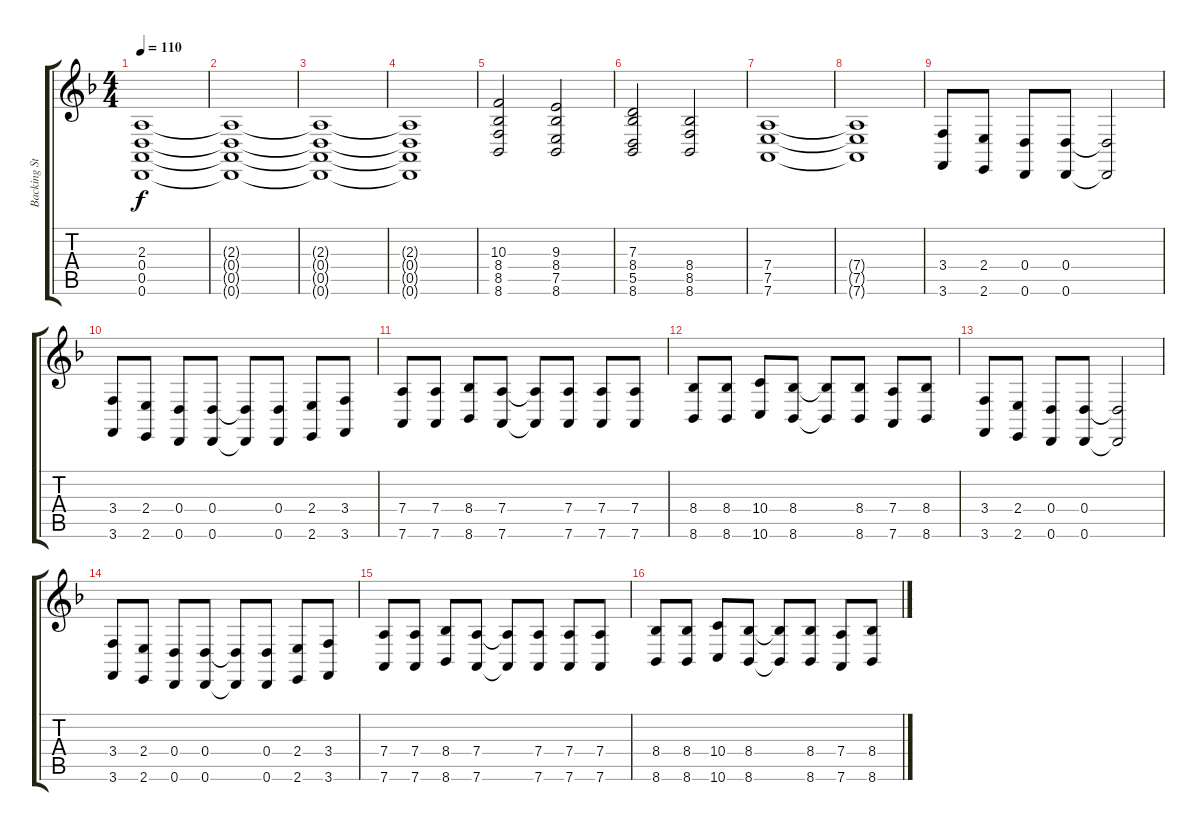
\track ("Backing Strings" "Backing St") {instrument stringensemble2}
\staff {score tabs}
\tuning (E4 B3 G3 D3 A2 D2) {hide}
\ts (4 4)
\tempo 110
\clef g2
\ks dminor
(2.3 0.4 0.5 0.6).1{dy f} |
(2.3{t} 0.4{t} 0.5{t} 0.6{t}).1 |
(2.3{t} 0.4{t} 0.5{t} 0.6{t}).1 |
(2.3{t} 0.4{t} 0.5{t} 0.6{t}).1 |
(10.3 8.4 8.5 8.6).2 (9.3 8.4 7.5 8.6).2 |
(7.3 8.4 5.5 8.6).2 (8.4 8.5 8.6).2 |
(7.4 7.5 7.6).1 |
(7.4{t} 7.5{t} 7.6{t}).1 |
(3.4 3.6).8 (2.4 2.6).8 (0.4 0.6).8 (0.4 0.6).8 (0.4{t} 0.6{t}).2 |
(3.4 3.6).8 (2.4 2.6).8 (0.4 0.6).8 (0.4 0.6).8 (0.4{t} 0.6{t}).8 (0.4 0.6).8 (2.4 2.6).8 (3.4 3.6).8 |
(7.4 7.6).8 (7.4 7.6).8 (8.4 8.6).8 (7.4 7.6).8 (7.4{t} 7.6{t}).8 (7.4 7.6).8 (7.4 7.6).8 (7.4 7.6).8 |
(8.4 8.6).8 (8.4 8.6).8 (10.4 10.6).8 (8.4 8.6).8 (8.4{t} 8.6{t}).8 (8.4 8.6).8 (7.4 7.6).8 (8.4 8.6).8 |
(3.4 3.6).8 (2.4 2.6).8 (0.4 0.6).8 (0.4 0.6).8 (0.4{t} 0.6{t}).2 |
(3.4 3.6).8 (2.4 2.6).8 (0.4 0.6).8 (0.4 0.6).8 (0.4{t} 0.6{t}).8 (0.4 0.6).8 (2.4 2.6).8 (3.4 3.6).8 |
(7.4 7.6).8 (7.4 7.6).8 (8.4 8.6).8 (7.4 7.6).8 (7.4{t} 7.6{t}).8 (7.4 7.6).8 (7.4 7.6).8 (7.4 7.6).8 |
(8.4 8.6).8 (8.4 8.6).8 (10.4 10.6).8 (8.4 8.6).8 (8.4{t} 8.6{t}).8 (8.4 8.6).8 (7.4 7.6).8 (8.4 8.6).8
